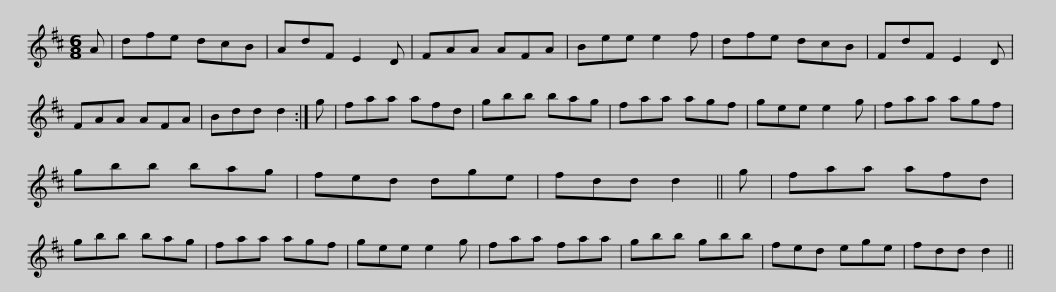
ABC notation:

X:1
L:1/8
M:6/8
I:linebreak $
K:D
V:1 treble
V:1
 A | dfe dcB | AdF E2 D | FAA AFA | Bee e2 f | %5
 dfe dcB | FdF E2 D | FAA AFA |$ Bdd d2 :| g | %10
 faa afd | gbb bag | faa agf | gee e2 g | faa agf |$ %15
 gbb bag | fed dge | fdd d2 || g | faa afd | %20
 gbb bag | faa agf |$ gee e2 g | faa faa | gbb gbb | %25
 fed ege | fdd d2 || %27
